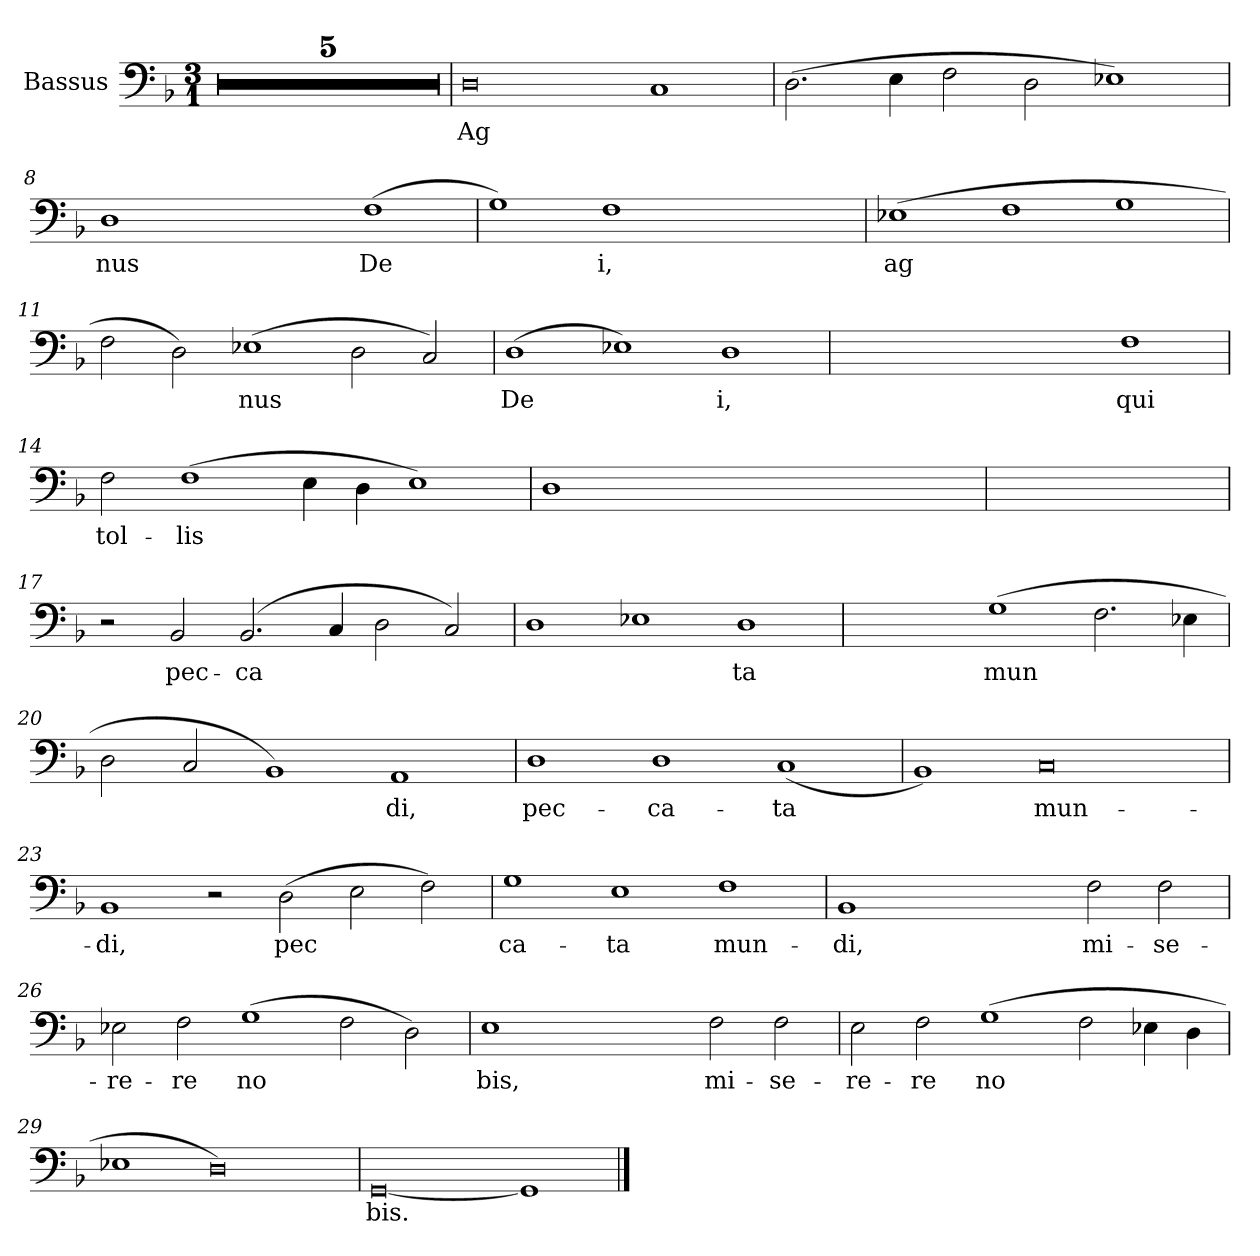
**kern	**text
*part1	*part1
*staff1	*staff1
*I"Bassus	*
*I'B	*
*clefF4	*
*k[b-]	*
*M3/1	*
=1	=1
0.r	.
=2	=2
0.r	.
=3	=3
0.r	.
=4	=4
0.r	.
=5	=5
0.r	.
=6	=6
!	!LO:LY:b
0D	Ag
1C	.
!!LO:LB:g=z
=7	=7
(2.D\	.
4E\	.
2F\	.
2D\	.
1E-X)	.
=8	=8
!	!LO:LY:b
1D	nus
2ryy	.
2ryy	.
!	!LO:LY:b
(1F	De
=9	=9
1G)	.
!	!LO:LY:b
1F	i,
2ryy	.
2ryy	.
!!LO:LB:g=z
=10	=10
!	!LO:LY:b
(1E-X	ag
1F	.
1G	.
=11	=11
2F\	.
2D\)	.
!	!LO:LY:b
(1E-X	nus
2D\	.
2C/)	.
=12	=12
!	!LO:LY:b
(1D	De
1E-X)	.
!	!LO:LY:b
1D	i,
=13	=13
2ryy	.
2ryy	.
2ryy	.
2ryy	.
!	!LO:LY:b
1F	qui
!!LO:LB:g=z
=14	=14
!	!LO:LY:b
2F\	tol-
!	!LO:LY:b
(1F	lis
4E\	.
4D\	.
1E)	.
=15	=15
1D	.
2ryy	.
2ryy	.
2ryy	.
2ryy	.
!!LO:LB:g=z
=16	=16
0.ryy	.
=17	=17
2r	.
!	!LO:LY:b
2BB-/	pec-
!	!LO:LY:b
(2.BB-/	ca
4C/	.
2D\	.
2C/)	.
=18	=18
1D	.
1E-X	.
!	!LO:LY:b
1D	ta
=19	=19
2ryy	.
2ryy	.
!	!LO:LY:b
(1G	mun
2.F\	.
4E-X\	.
!!LO:LB:g=z
=20	=20
2D\	.
2C/	.
1BB-)	.
!	!LO:LY:b
1AA	di,
!!LO:LB:g=z
=21	=21
!	!LO:LY:b
1D	pec-
!	!LO:LY:b
1D	ca-
!	!LO:LY:b
(1C	ta
=22	=22
1BB-)	.
!	!LO:LY:b
0C	mun-
=23	=23
!	!LO:LY:b
1BB-	di,
2r	.
!	!LO:LY:b
(2D\	pec
2E\	.
2F\)	.
=24	=24
!	!LO:LY:b
1G	ca-
!	!LO:LY:b
1E	ta
!	!LO:LY:b
1F	mun-
!!LO:LB:g=z
=25	=25
!	!LO:LY:b
1BB-	di,
2ryy	.
2ryy	.
!	!LO:LY:b
2F\	mi-
!	!LO:LY:b
2F\	se-
!!LO:LB:g=z
=26	=26
!	!LO:LY:b
2E-X\	re-
!	!LO:LY:b
2F\	re
!	!LO:LY:b
(1G	no
2F\	.
2D\)	.
=27	=27
!	!LO:LY:b
1E	bis,
2ryy	.
2ryy	.
!	!LO:LY:b
2F\	mi-
!	!LO:LY:b
2F\	se-
=28	=28
!	!LO:LY:b
2E\	re-
!	!LO:LY:b
2F\	re
!	!LO:LY:b
(1G	no
2F\	.
4E-X\	.
4D\	.
!!LO:LB:g=z
=29	=29
1E-X	.
0D)	.
=30	=30
!	!LO:LY:b
[0GG	bis.
1GG]	.
==	==
*-	*-
